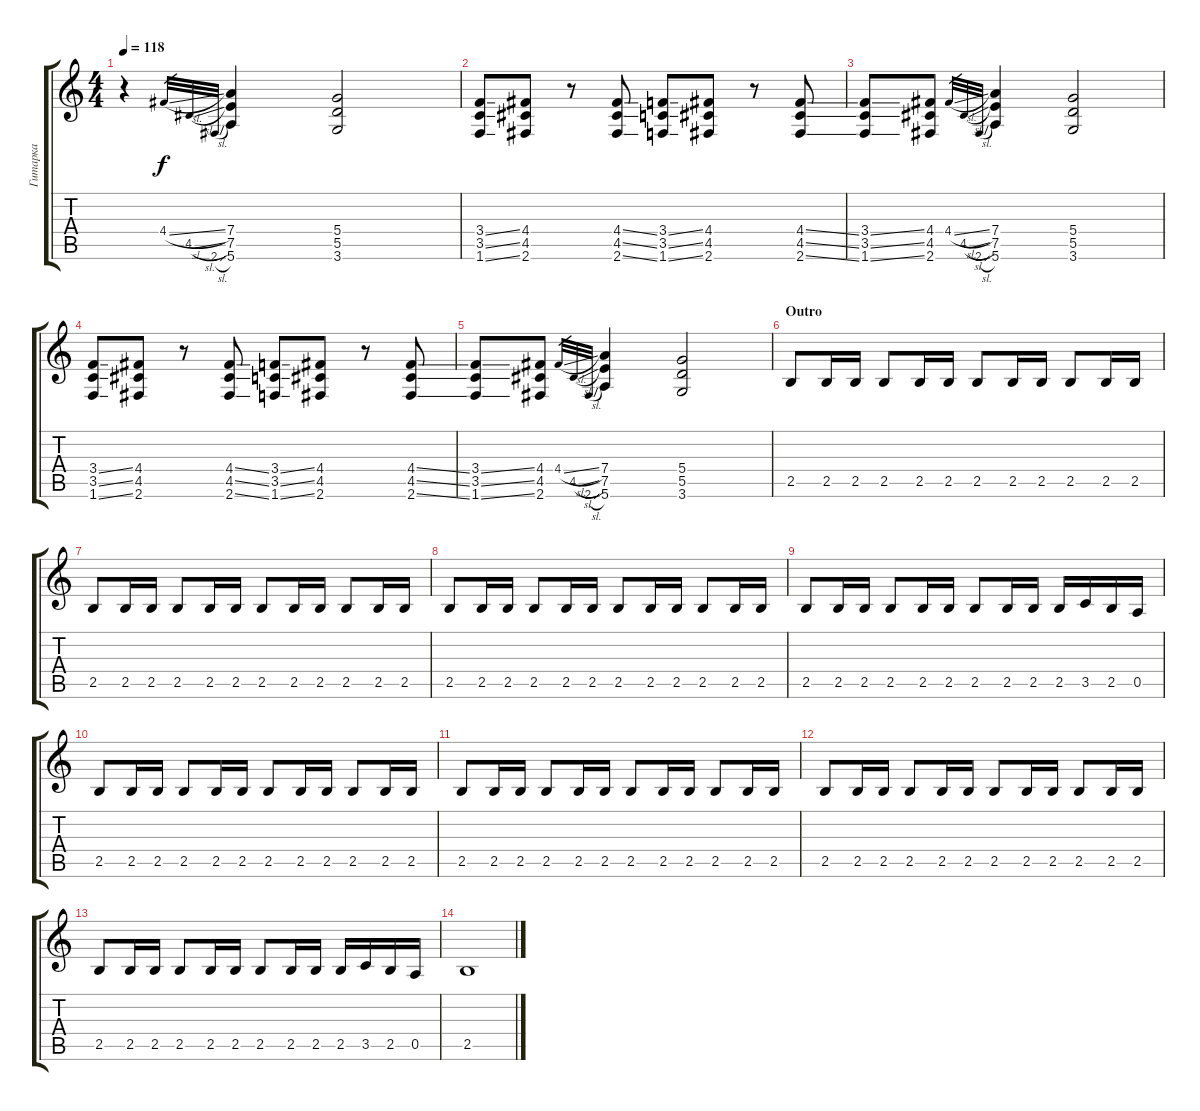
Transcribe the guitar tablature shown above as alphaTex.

\track ("Гитарка" "Гитарка") {instrument distortionguitar}
\staff {score tabs}
\tuning (E4 B3 G3 D3 A2 E2) {hide}
\ts (4 4)
\tempo 118
\clef g2
\ks c
r.4{dy f} 4.4{sl}.32{gr} 4.5{sl}.32{gr} 2.6{sl}.32{gr} (7.4 7.5 5.6).4 (5.4 5.5 3.6).2 |
(3.4{ss} 3.5{ss} 1.6{ss}).8 (4.4 4.5 2.6).8 r.8 (4.4{ss} 4.5{ss} 2.6{ss}).8 (3.4{ss} 3.5{ss} 1.6{ss}).8 (4.4 4.5 2.6).8 r.8 (4.4{ss} 4.5{ss} 2.6{ss}).8 |
(3.4{ss} 3.5{ss} 1.6{ss}).8 (4.4 4.5 2.6).8 4.4{sl}.32{gr} 4.5{sl}.32{gr} 2.6{sl}.32{gr} (7.4 7.5 5.6).4 (5.4 5.5 3.6).2 |
(3.4{ss} 3.5{ss} 1.6{ss}).8 (4.4 4.5 2.6).8 r.8 (4.4{ss} 4.5{ss} 2.6{ss}).8 (3.4{ss} 3.5{ss} 1.6{ss}).8 (4.4 4.5 2.6).8 r.8 (4.4{ss} 4.5{ss} 2.6{ss}).8 |
(3.4{ss} 3.5{ss} 1.6{ss}).8 (4.4 4.5 2.6).8 4.4{sl}.32{gr} 4.5{sl}.32{gr} 2.6{sl}.32{gr} (7.4 7.5 5.6).4 (5.4 5.5 3.6).2 |
\section ("" "Outro")
2.5.8 2.5.16 2.5.16 2.5.8 2.5.16 2.5.16 2.5.8 2.5.16 2.5.16 2.5.8 2.5.16 2.5.16 |
2.5.8 2.5.16 2.5.16 2.5.8 2.5.16 2.5.16 2.5.8 2.5.16 2.5.16 2.5.8 2.5.16 2.5.16 |
2.5.8 2.5.16 2.5.16 2.5.8 2.5.16 2.5.16 2.5.8 2.5.16 2.5.16 2.5.8 2.5.16 2.5.16 |
2.5.8 2.5.16 2.5.16 2.5.8 2.5.16 2.5.16 2.5.8 2.5.16 2.5.16 2.5.16 3.5.16 2.5.16 0.5.16 |
2.5.8 2.5.16 2.5.16 2.5.8 2.5.16 2.5.16 2.5.8 2.5.16 2.5.16 2.5.8 2.5.16 2.5.16 |
2.5.8 2.5.16 2.5.16 2.5.8 2.5.16 2.5.16 2.5.8 2.5.16 2.5.16 2.5.8 2.5.16 2.5.16 |
2.5.8 2.5.16 2.5.16 2.5.8 2.5.16 2.5.16 2.5.8 2.5.16 2.5.16 2.5.8 2.5.16 2.5.16 |
2.5.8 2.5.16 2.5.16 2.5.8 2.5.16 2.5.16 2.5.8 2.5.16 2.5.16 2.5.16 3.5.16 2.5.16 0.5.16 |
2.5.1
